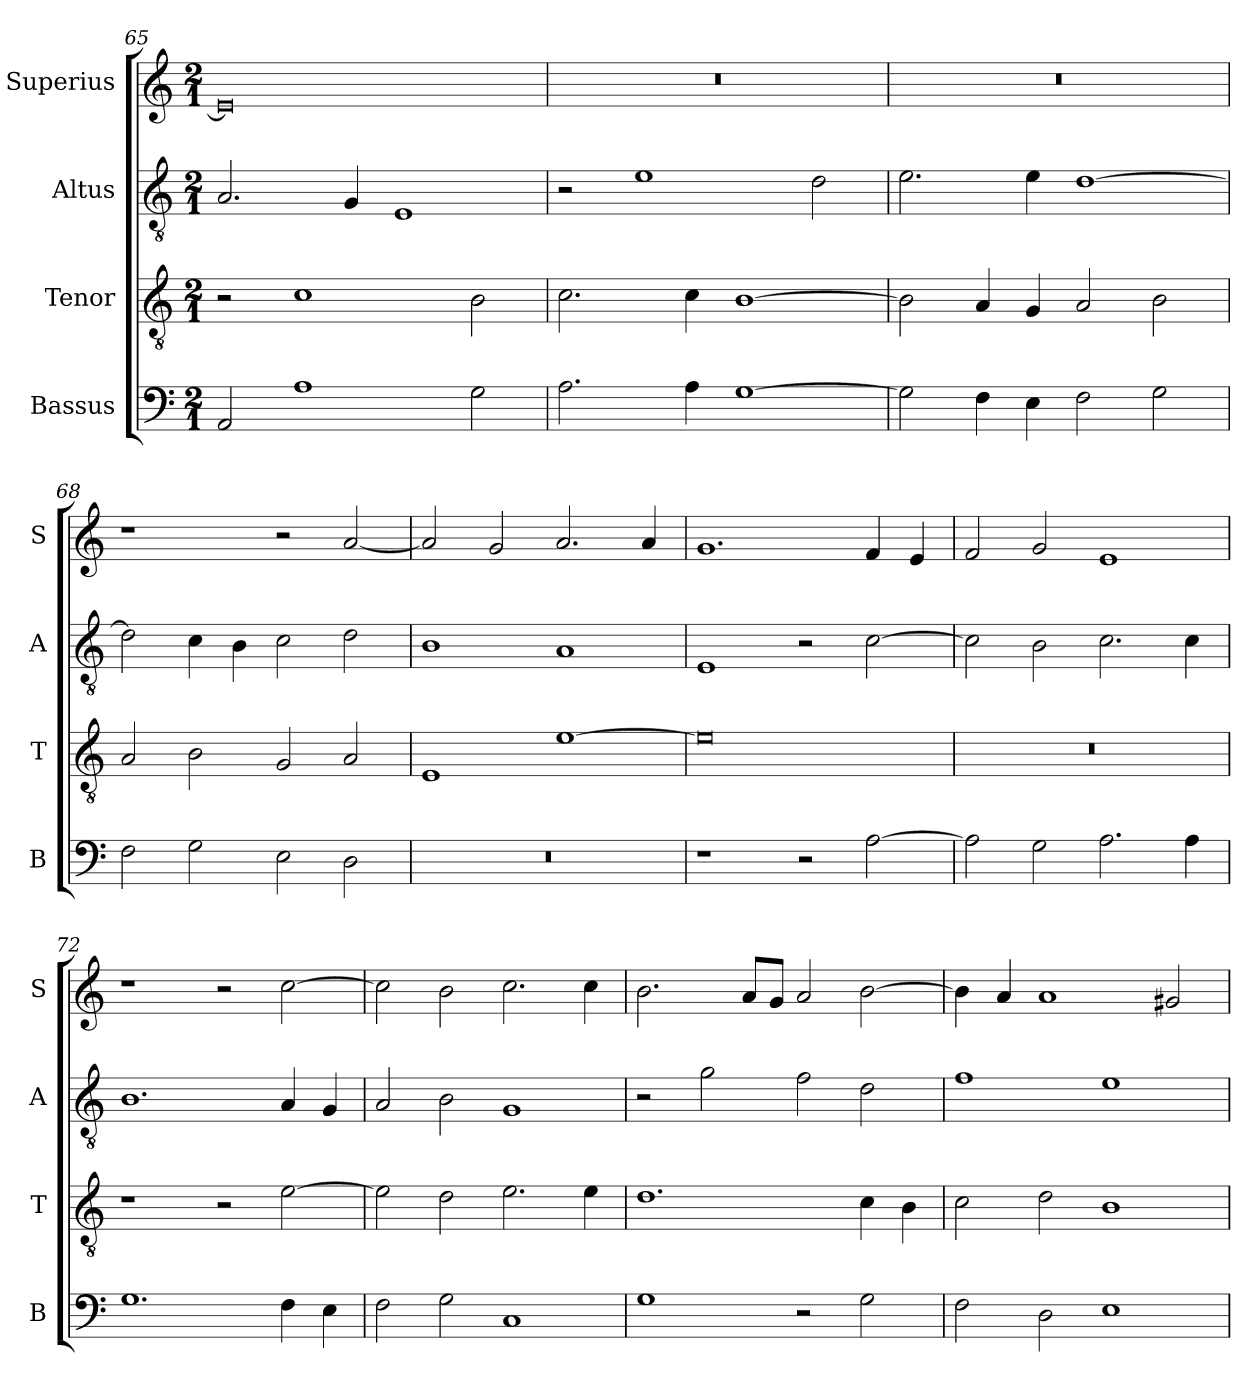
**kern	**kern	**kern	**kern
*part4	*part3	*part2	*part1
*staff4	*staff3	*staff2	*staff1
*I"Bassus	*I"Tenor	*I"Altus	*I"Superius
*I'B	*I'T	*I'A	*I'S
*clefF4	*clefGv2	*clefGv2	*clefG2
*k[]	*k[]	*k[]	*k[]
*C:	*C:	*C:	*C:
*M2/1	*M2/1	*M2/1	*M2/1
=65	=65	=65	=65
2AA	2r	2.A	0e]
1A	1c	.	.
.	.	4G	.
.	.	1E	.
2G	2B	.	.
=66	=66	=66	=66
2.A	2.c	2r	0r
.	.	1e	.
4A	4c	.	.
[1G	[1B	.	.
.	.	2d	.
=67	=67	=67	=67
2G]	2B]	2.e	0r
4F	4A	.	.
4E	4G	4e	.
2F	2A	[1d	.
2G	2B	.	.
=68	=68	=68	=68
2F	2A	2d]	1r
2G	2B	4c	.
.	.	4B	.
2E	2G	2c	2r
2D	2A	2d	[2a
=69	=69	=69	=69
0r	1E	1B	2a]
.	.	.	2g
.	[1e	1A	2.a
.	.	.	4a
=70	=70	=70	=70
1r	0e]	1E	1.g
2r	.	2r	.
[2A	.	[2c	4f
.	.	.	4e
=71	=71	=71	=71
2A]	0r	2c]	2f
2G	.	2B	2g
2.A	.	2.c	1e
4A	.	4c	.
=72	=72	=72	=72
1.G	1r	1.B	1r
.	2r	.	2r
4F	[2e	4A	[2cc
4E	.	4G	.
=73	=73	=73	=73
2F	2e]	2A	2cc]
2G	2d	2B	2b
1C	2.e	1G	2.cc
.	4e	.	4cc
=74	=74	=74	=74
1G	1.d	2r	2.b
.	.	2g	.
.	.	.	8aL
.	.	.	8gJ
2r	.	2f	2a
2G	4c	2d	[2b
.	4B	.	.
=75	=75	=75	=75
2F	2c	1f	4b]
.	.	.	4a
2D	2d	.	1a
1E	1B	1e	.
.	.	.	2g#X
=	=	=	=
*-	*-	*-	*-
